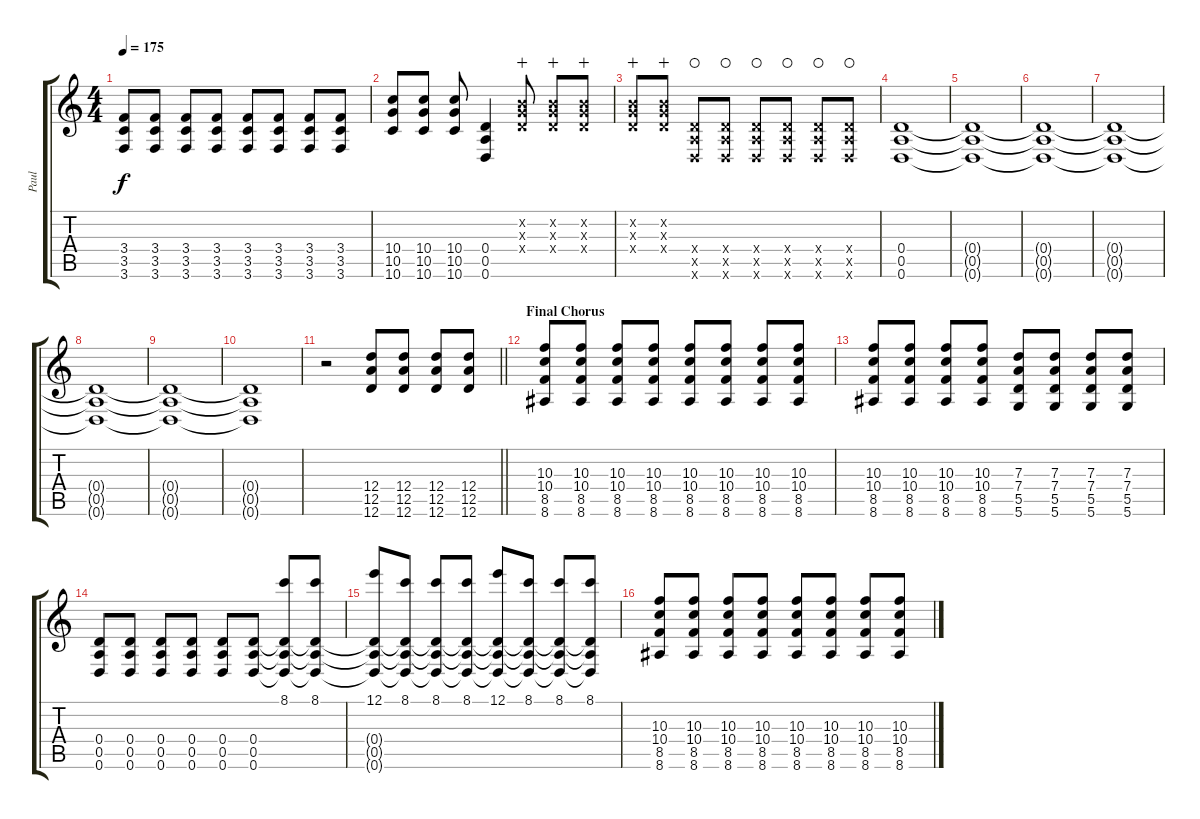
\track ("Paul" "Paul") {instrument overdrivenguitar}
\staff {score tabs}
\tuning (E4 B3 G3 D3 A2 D2) {hide}
\ts (4 4)
\tempo 175
\clef g2
\ks c
(3.4 3.5 3.6).8{dy f} (3.4 3.5 3.6).8 (3.4 3.5 3.6).8 (3.4 3.5 3.6).8 (3.4 3.5 3.6).8 (3.4 3.5 3.6).8 (3.4 3.5 3.6).8 (3.4 3.5 3.6).8 |
(10.4 10.5 10.6).8 (10.4 10.5 10.6).8 (10.4 10.5 10.6).8 (0.4 0.5 0.6).4 (0.2{x} 0.3{x} 0.4{x}).8{wahc} (0.2{x} 0.3{x} 0.4{x}).8{wahc} (0.2{x} 0.3{x} 0.4{x}).8{wahc} |
(0.2{x} 0.3{x} 0.4{x}).8{wahc} (0.2{x} 0.3{x} 0.4{x}).8{wahc} (0.4{x} 0.5{x} 0.6{x}).8{waho} (0.4{x} 0.5{x} 0.6{x}).8{waho} (0.4{x} 0.5{x} 0.6{x}).8{waho} (0.4{x} 0.5{x} 0.6{x}).8{waho} (0.4{x} 0.5{x} 0.6{x}).8{waho} (0.4{x} 0.5{x} 0.6{x}).8{waho} |
(0.4 0.5 0.6).1 |
(0.4{t} 0.5{t} 0.6{t}).1 |
(0.4{t} 0.5{t} 0.6{t}).1 |
(0.4{t} 0.5{t} 0.6{t}).1 |
(0.4{t} 0.5{t} 0.6{t}).1 |
(0.4{t} 0.5{t} 0.6{t}).1 |
(0.4{t} 0.5{t} 0.6{t}).1 |
\barLineRight lightlight
r.2 (12.4 12.5 12.6).8 (12.4 12.5 12.6).8 (12.4 12.5 12.6).8 (12.4 12.5 12.6).8 |
\section ("" "Final Chorus")
(10.3 10.4 8.5 8.6).8 (10.3 10.4 8.5 8.6).8 (10.3 10.4 8.5 8.6).8 (10.3 10.4 8.5 8.6).8 (10.3 10.4 8.5 8.6).8 (10.3 10.4 8.5 8.6).8 (10.3 10.4 8.5 8.6).8 (10.3 10.4 8.5 8.6).8 |
(10.3 10.4 8.5 8.6).8 (10.3 10.4 8.5 8.6).8 (10.3 10.4 8.5 8.6).8 (10.3 10.4 8.5 8.6).8 (7.3 7.4 5.5 5.6).8 (7.3 7.4 5.5 5.6).8 (7.3 7.4 5.5 5.6).8 (7.3 7.4 5.5 5.6).8 |
(0.4 0.5 0.6).8 (0.4 0.5 0.6).8 (0.4 0.5 0.6).8 (0.4 0.5 0.6).8 (0.4 0.5 0.6).8 (0.4 0.5 0.6).8 (8.1 0.4{t} 0.5{t} 0.6{t}).8 (8.1 0.4{t} 0.5{t} 0.6{t}).8 |
(12.1 0.4{t} 0.5{t} 0.6{t}).8 (8.1 0.4{t} 0.5{t} 0.6{t}).8 (8.1 0.4{t} 0.5{t} 0.6{t}).8 (8.1 0.4{t} 0.5{t} 0.6{t}).8 (12.1 0.4{t} 0.5{t} 0.6{t}).8 (8.1 0.4{t} 0.5{t} 0.6{t}).8 (8.1 0.4{t} 0.5{t} 0.6{t}).8 (8.1 0.4{t} 0.5{t} 0.6{t}).8 |
(10.3 10.4 8.5 8.6).8 (10.3 10.4 8.5 8.6).8 (10.3 10.4 8.5 8.6).8 (10.3 10.4 8.5 8.6).8 (10.3 10.4 8.5 8.6).8 (10.3 10.4 8.5 8.6).8 (10.3 10.4 8.5 8.6).8 (10.3 10.4 8.5 8.6).8
